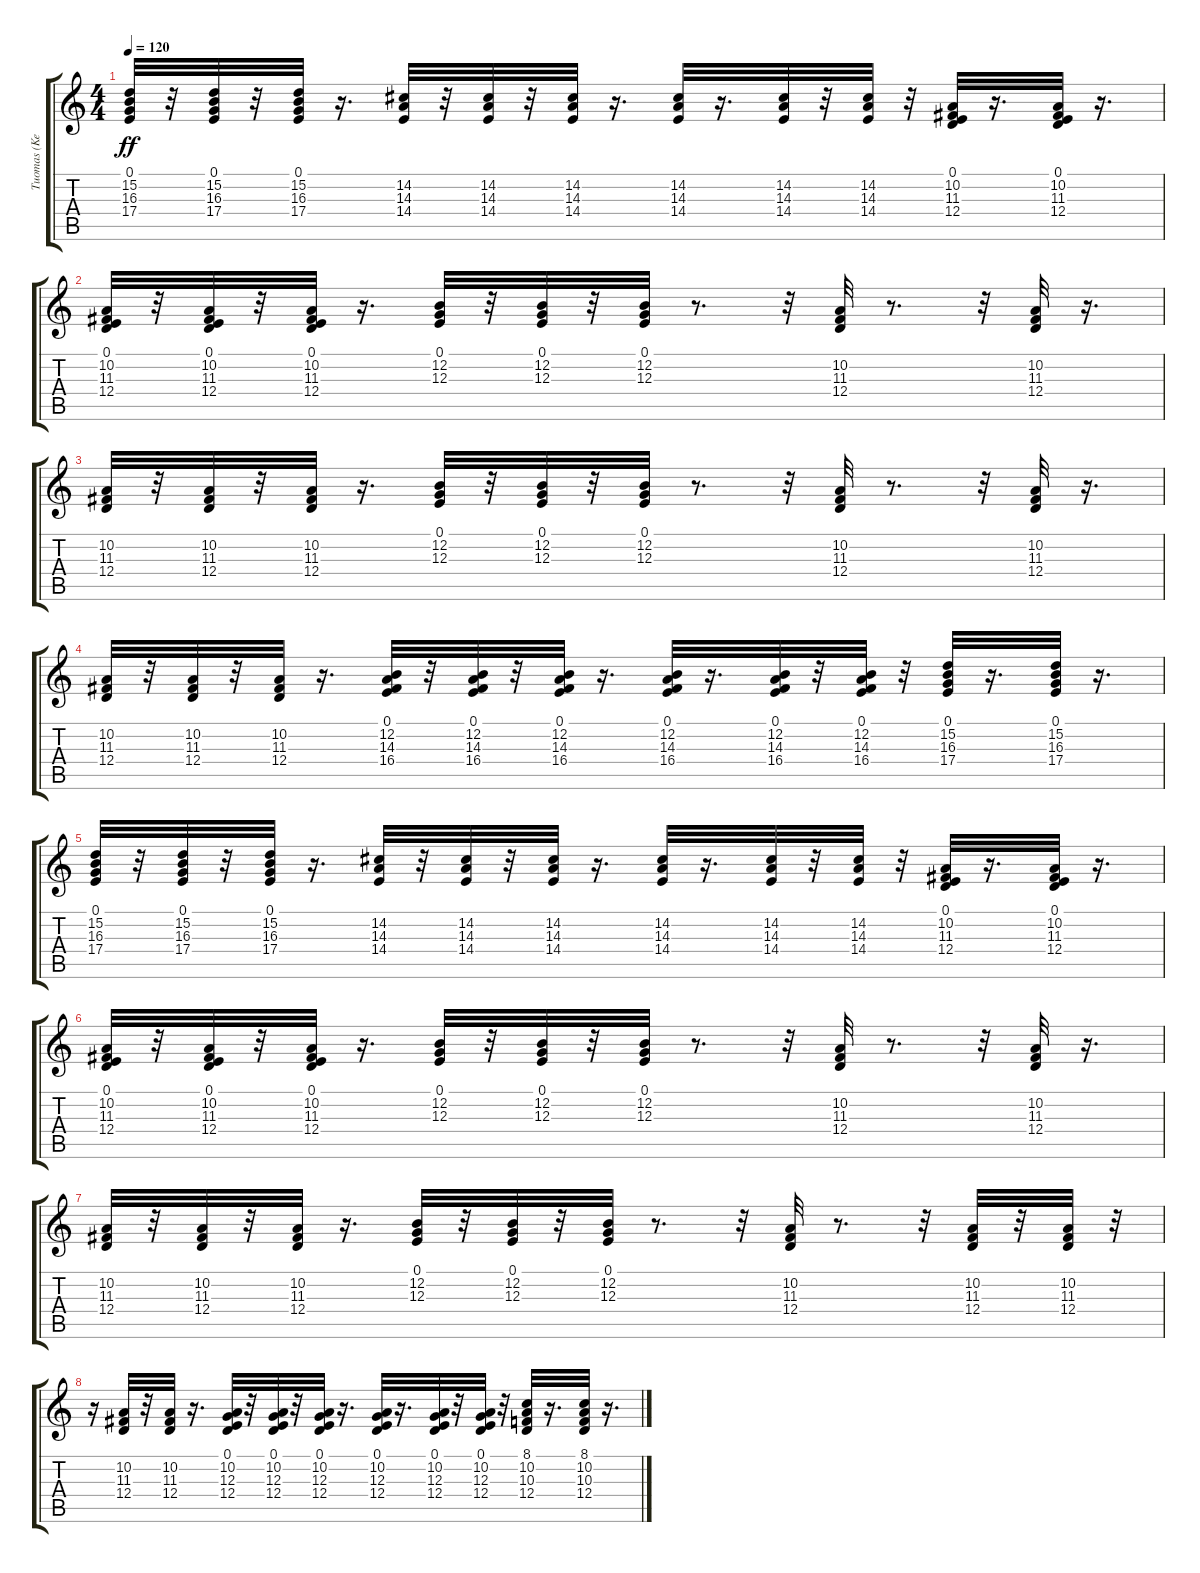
\track ("Tuomas (Keyboards)" "Tuomas (Ke") {instrument stringensemble1}
\staff {score tabs}
\tuning (E4 B3 G3 D3 A2 E2) {hide}
\ts (4 4)
\tempo 120
\clef g2
\ks c
(0.1 15.2 16.3 17.4).32{dy ff} r.32 (0.1 15.2 16.3 17.4).32 r.32 (0.1 15.2 16.3 17.4).32 r.16{d} (14.2 14.3 14.4).32 r.32 (14.2 14.3 14.4).32 r.32 (14.2 14.3 14.4).32 r.16{d} (14.2 14.3 14.4).32 r.16{d} (14.2 14.3 14.4).32 r.32 (14.2 14.3 14.4).32 r.32 (0.1 10.2 11.3 12.4).32 r.16{d} (0.1 10.2 11.3 12.4).32 r.16{d} |
(0.1 10.2 11.3 12.4).32 r.32 (0.1 10.2 11.3 12.4).32 r.32 (0.1 10.2 11.3 12.4).32 r.16{d} (0.1 12.2 12.3).32 r.32 (0.1 12.2 12.3).32 r.32 (0.1 12.2 12.3).32 r.8{d} r.32 (10.2 11.3 12.4).32 r.8{d} r.32 (10.2 11.3 12.4).32 r.16{d} |
(10.2 11.3 12.4).32 r.32 (10.2 11.3 12.4).32 r.32 (10.2 11.3 12.4).32 r.16{d} (0.1 12.2 12.3).32 r.32 (0.1 12.2 12.3).32 r.32 (0.1 12.2 12.3).32 r.8{d} r.32 (10.2 11.3 12.4).32 r.8{d} r.32 (10.2 11.3 12.4).32 r.16{d} |
(10.2 11.3 12.4).32 r.32 (10.2 11.3 12.4).32 r.32 (10.2 11.3 12.4).32 r.16{d} (0.1 12.2 14.3 16.4).32 r.32 (0.1 12.2 14.3 16.4).32 r.32 (0.1 12.2 14.3 16.4).32 r.16{d} (0.1 12.2 14.3 16.4).32 r.16{d} (0.1 12.2 14.3 16.4).32 r.32 (0.1 12.2 14.3 16.4).32 r.32 (0.1 15.2 16.3 17.4).32 r.16{d} (0.1 15.2 16.3 17.4).32 r.16{d} |
(0.1 15.2 16.3 17.4).32 r.32 (0.1 15.2 16.3 17.4).32 r.32 (0.1 15.2 16.3 17.4).32 r.16{d} (14.2 14.3 14.4).32 r.32 (14.2 14.3 14.4).32 r.32 (14.2 14.3 14.4).32 r.16{d} (14.2 14.3 14.4).32 r.16{d} (14.2 14.3 14.4).32 r.32 (14.2 14.3 14.4).32 r.32 (0.1 10.2 11.3 12.4).32 r.16{d} (0.1 10.2 11.3 12.4).32 r.16{d} |
(0.1 10.2 11.3 12.4).32 r.32 (0.1 10.2 11.3 12.4).32 r.32 (0.1 10.2 11.3 12.4).32 r.16{d} (0.1 12.2 12.3).32 r.32 (0.1 12.2 12.3).32 r.32 (0.1 12.2 12.3).32 r.8{d} r.32 (10.2 11.3 12.4).32 r.8{d} r.32 (10.2 11.3 12.4).32 r.16{d} |
(10.2 11.3 12.4).32 r.32 (10.2 11.3 12.4).32 r.32 (10.2 11.3 12.4).32 r.16{d} (0.1 12.2 12.3).32 r.32 (0.1 12.2 12.3).32 r.32 (0.1 12.2 12.3).32 r.8{d} r.32 (10.2 11.3 12.4).32 r.8{d} r.32 (10.2 11.3 12.4).32 r.32 (10.2 11.3 12.4).32 r.32 |
r.16 (10.2 11.3 12.4).32 r.32 (10.2 11.3 12.4).32 r.16{d} (0.1 10.2 12.3 12.4).32 r.32 (0.1 10.2 12.3 12.4).32 r.32 (0.1 10.2 12.3 12.4).32 r.16{d} (0.1 10.2 12.3 12.4).32 r.16{d} (0.1 10.2 12.3 12.4).32 r.32 (0.1 10.2 12.3 12.4).32 r.32 (8.1 10.2 10.3 12.4).32 r.16{d} (8.1 10.2 10.3 12.4).32 r.16{d}
